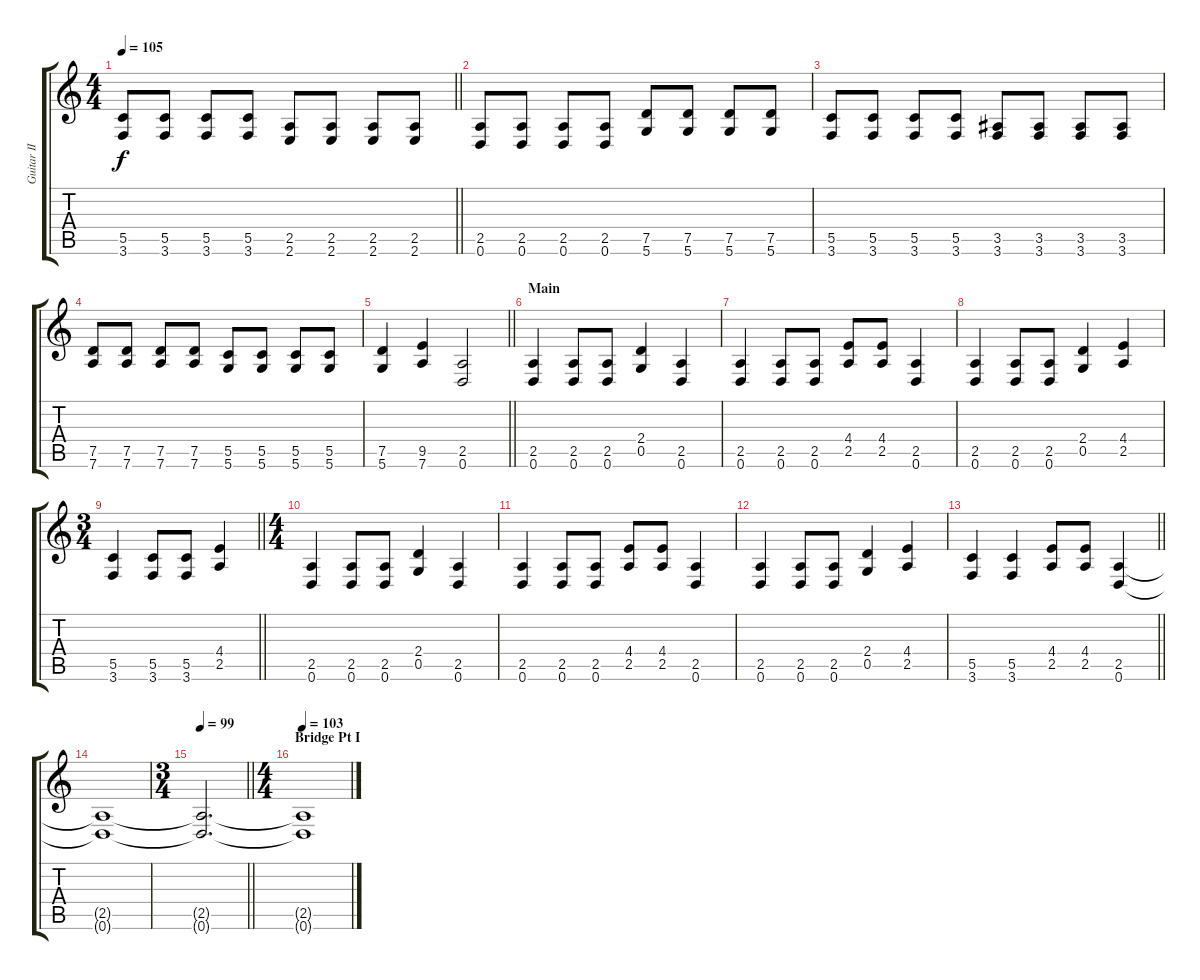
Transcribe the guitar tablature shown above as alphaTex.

\track ("Guitar II" "Guitar II") {instrument distortionguitar}
\staff {score tabs}
\tuning (D4 A3 F3 C3 G2 D2) {hide}
\ts (4 4)
\tempo 105
\clef g2
\barLineRight lightlight
\ks c
(5.5 3.6).8{dy f} (5.5 3.6).8 (5.5 3.6).8 (5.5 3.6).8 (2.5 2.6).8 (2.5 2.6).8 (2.5 2.6).8 (2.5 2.6).8 |
\section ("" "")
(2.5 0.6).8 (2.5 0.6).8 (2.5 0.6).8 (2.5 0.6).8 (7.5 5.6).8 (7.5 5.6).8 (7.5 5.6).8 (7.5 5.6).8 |
(5.5 3.6).8 (5.5 3.6).8 (5.5 3.6).8 (5.5 3.6).8 (3.5 3.6).8 (3.5 3.6).8 (3.5 3.6).8 (3.5 3.6).8 |
(7.5 7.6).8 (7.5 7.6).8 (7.5 7.6).8 (7.5 7.6).8 (5.5 5.6).8 (5.5 5.6).8 (5.5 5.6).8 (5.5 5.6).8 |
\barLineRight lightlight
(7.5 5.6).4 (9.5 7.6).4 (2.5 0.6).2 |
\section ("" "Main")
(2.5 0.6).4 (2.5 0.6).8 (2.5 0.6).8 (2.4 0.5).4 (2.5 0.6).4 |
(2.5 0.6).4 (2.5 0.6).8 (2.5 0.6).8 (4.4 2.5).8 (4.4 2.5).8 (2.5 0.6).4 |
(2.5 0.6).4 (2.5 0.6).8 (2.5 0.6).8 (2.4 0.5).4 (4.4 2.5).4 |
\ts (3 4)
\barLineRight lightlight
(5.5 3.6).4 (5.5 3.6).8 (5.5 3.6).8 (4.4 2.5).4 |
\ts (4 4)
\section ("" "")
(2.5 0.6).4 (2.5 0.6).8 (2.5 0.6).8 (2.4 0.5).4 (2.5 0.6).4 |
(2.5 0.6).4 (2.5 0.6).8 (2.5 0.6).8 (4.4 2.5).8 (4.4 2.5).8 (2.5 0.6).4 |
(2.5 0.6).4 (2.5 0.6).8 (2.5 0.6).8 (2.4 0.5).4 (4.4 2.5).4 |
\barLineRight lightlight
(5.5 3.6).4 (5.5 3.6).4 (4.4 2.5).8 (4.4 2.5).8 (2.5 0.6).4 |
\section ("" "")
(2.5{t} 0.6{t}).1 |
\ts (3 4)
\tempo 99
\barLineRight lightlight
(2.5{t} 0.6{t}).2{d} |
\ts (4 4)
\section ("" "Bridge Pt I")
\tempo 103
(2.5{t} 0.6{t}).1
